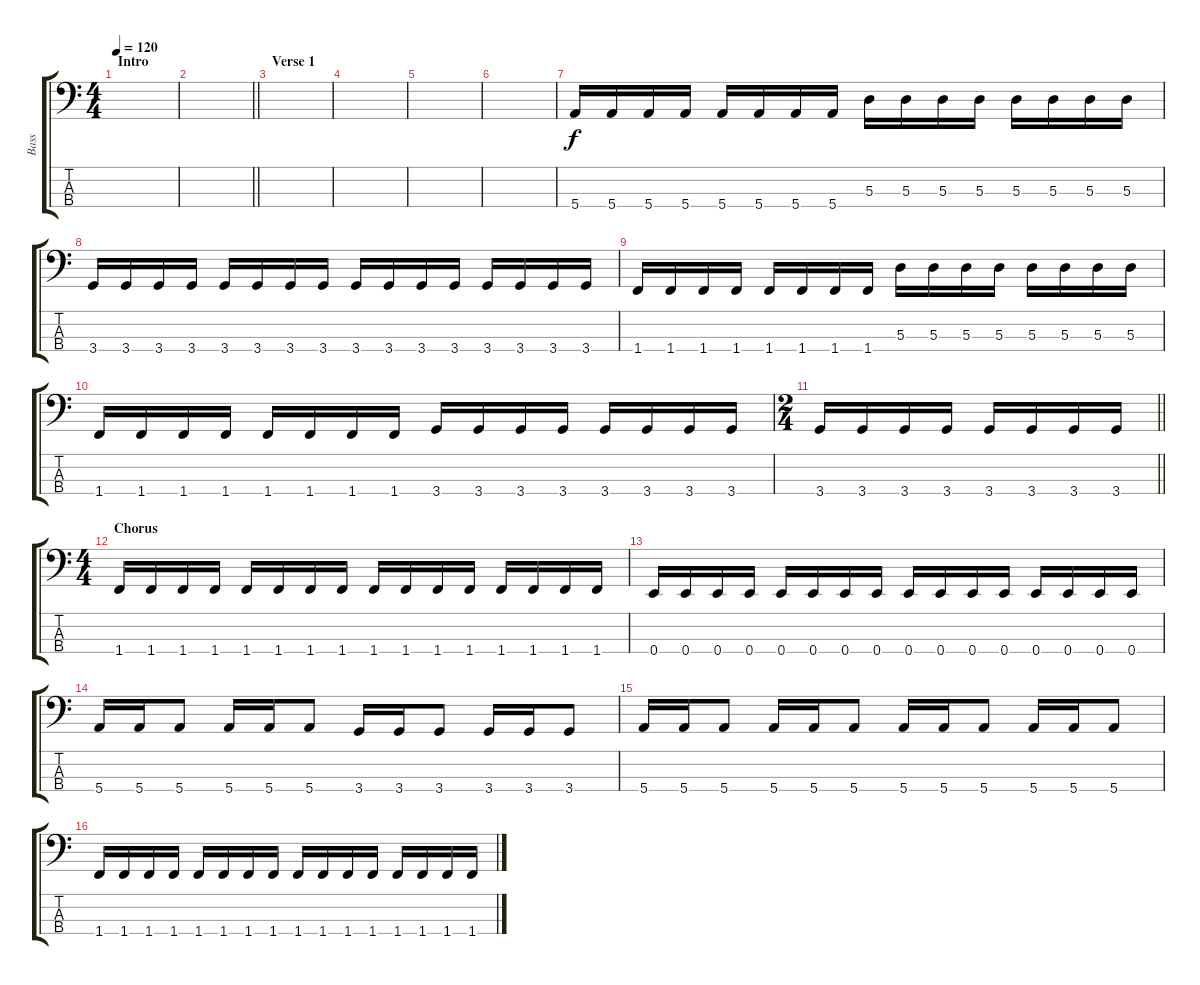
\track ("Bass" "Bass") {instrument electricbassfinger}
\staff {score tabs}
\tuning (G2 D2 A1 E1) {hide}
\ts (4 4)
\section ("" "Intro")
\tempo 120
\clef f4
\ks c
|
\barLineRight lightlight
|
\section ("" "Verse 1")
|
|
|
|
5.4.16 5.4.16 5.4.16 5.4.16 5.4.16 5.4.16 5.4.16 5.4.16 5.3.16 5.3.16 5.3.16 5.3.16 5.3.16 5.3.16 5.3.16 5.3.16 |
3.4.16 3.4.16 3.4.16 3.4.16 3.4.16 3.4.16 3.4.16 3.4.16 3.4.16 3.4.16 3.4.16 3.4.16 3.4.16 3.4.16 3.4.16 3.4.16 |
1.4.16 1.4.16 1.4.16 1.4.16 1.4.16 1.4.16 1.4.16 1.4.16 5.3.16 5.3.16 5.3.16 5.3.16 5.3.16 5.3.16 5.3.16 5.3.16 |
1.4.16 1.4.16 1.4.16 1.4.16 1.4.16 1.4.16 1.4.16 1.4.16 3.4.16 3.4.16 3.4.16 3.4.16 3.4.16 3.4.16 3.4.16 3.4.16 |
\ts (2 4)
\barLineRight lightlight
3.4.16 3.4.16 3.4.16 3.4.16 3.4.16 3.4.16 3.4.16 3.4.16 |
\ts (4 4)
\section ("" "Chorus")
1.4.16 1.4.16 1.4.16 1.4.16 1.4.16 1.4.16 1.4.16 1.4.16 1.4.16 1.4.16 1.4.16 1.4.16 1.4.16 1.4.16 1.4.16 1.4.16 |
0.4.16 0.4.16 0.4.16 0.4.16 0.4.16 0.4.16 0.4.16 0.4.16 0.4.16 0.4.16 0.4.16 0.4.16 0.4.16 0.4.16 0.4.16 0.4.16 |
5.4.16 5.4.16 5.4.8 5.4.16 5.4.16 5.4.8 3.4.16 3.4.16 3.4.8 3.4.16 3.4.16 3.4.8 |
5.4.16 5.4.16 5.4.8 5.4.16 5.4.16 5.4.8 5.4.16 5.4.16 5.4.8 5.4.16 5.4.16 5.4.8 |
1.4.16 1.4.16 1.4.16 1.4.16 1.4.16 1.4.16 1.4.16 1.4.16 1.4.16 1.4.16 1.4.16 1.4.16 1.4.16 1.4.16 1.4.16 1.4.16
